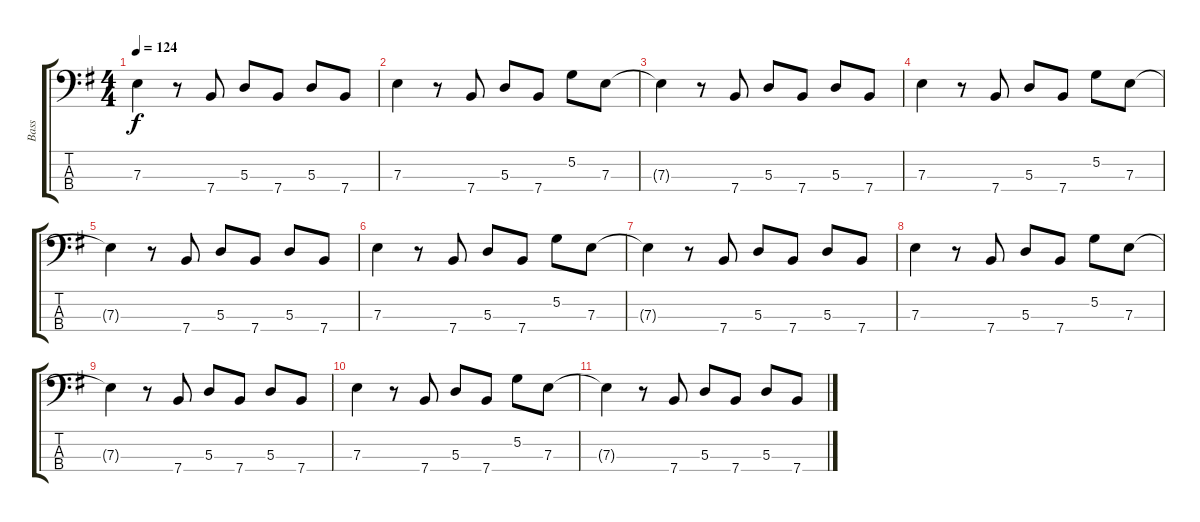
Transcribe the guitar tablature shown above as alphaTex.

\track ("Bass" "Bass") {instrument electricbassfinger}
\staff {score tabs}
\tuning (G2 D2 A1 E1) {hide}
\ts (4 4)
\tempo 124
\clef f4
\ks g
7.3{t}.4{dy f} r.8 7.4.8 5.3.8 7.4.8 5.3.8 7.4.8 |
7.3.4 r.8 7.4.8 5.3.8 7.4.8 5.2.8 7.3.8 |
7.3{t}.4 r.8 7.4.8 5.3.8 7.4.8 5.3.8 7.4.8 |
7.3.4 r.8 7.4.8 5.3.8 7.4.8 5.2.8 7.3.8 |
7.3{t}.4 r.8 7.4.8 5.3.8 7.4.8 5.3.8 7.4.8 |
7.3.4 r.8 7.4.8 5.3.8 7.4.8 5.2.8 7.3.8 |
7.3{t}.4 r.8 7.4.8 5.3.8 7.4.8 5.3.8 7.4.8 |
7.3.4 r.8 7.4.8 5.3.8 7.4.8 5.2.8 7.3.8 |
7.3{t}.4 r.8 7.4.8 5.3.8 7.4.8 5.3.8 7.4.8 |
7.3.4 r.8 7.4.8 5.3.8 7.4.8 5.2.8 7.3.8 |
7.3{t}.4 r.8 7.4.8 5.3.8 7.4.8 5.3.8 7.4.8
